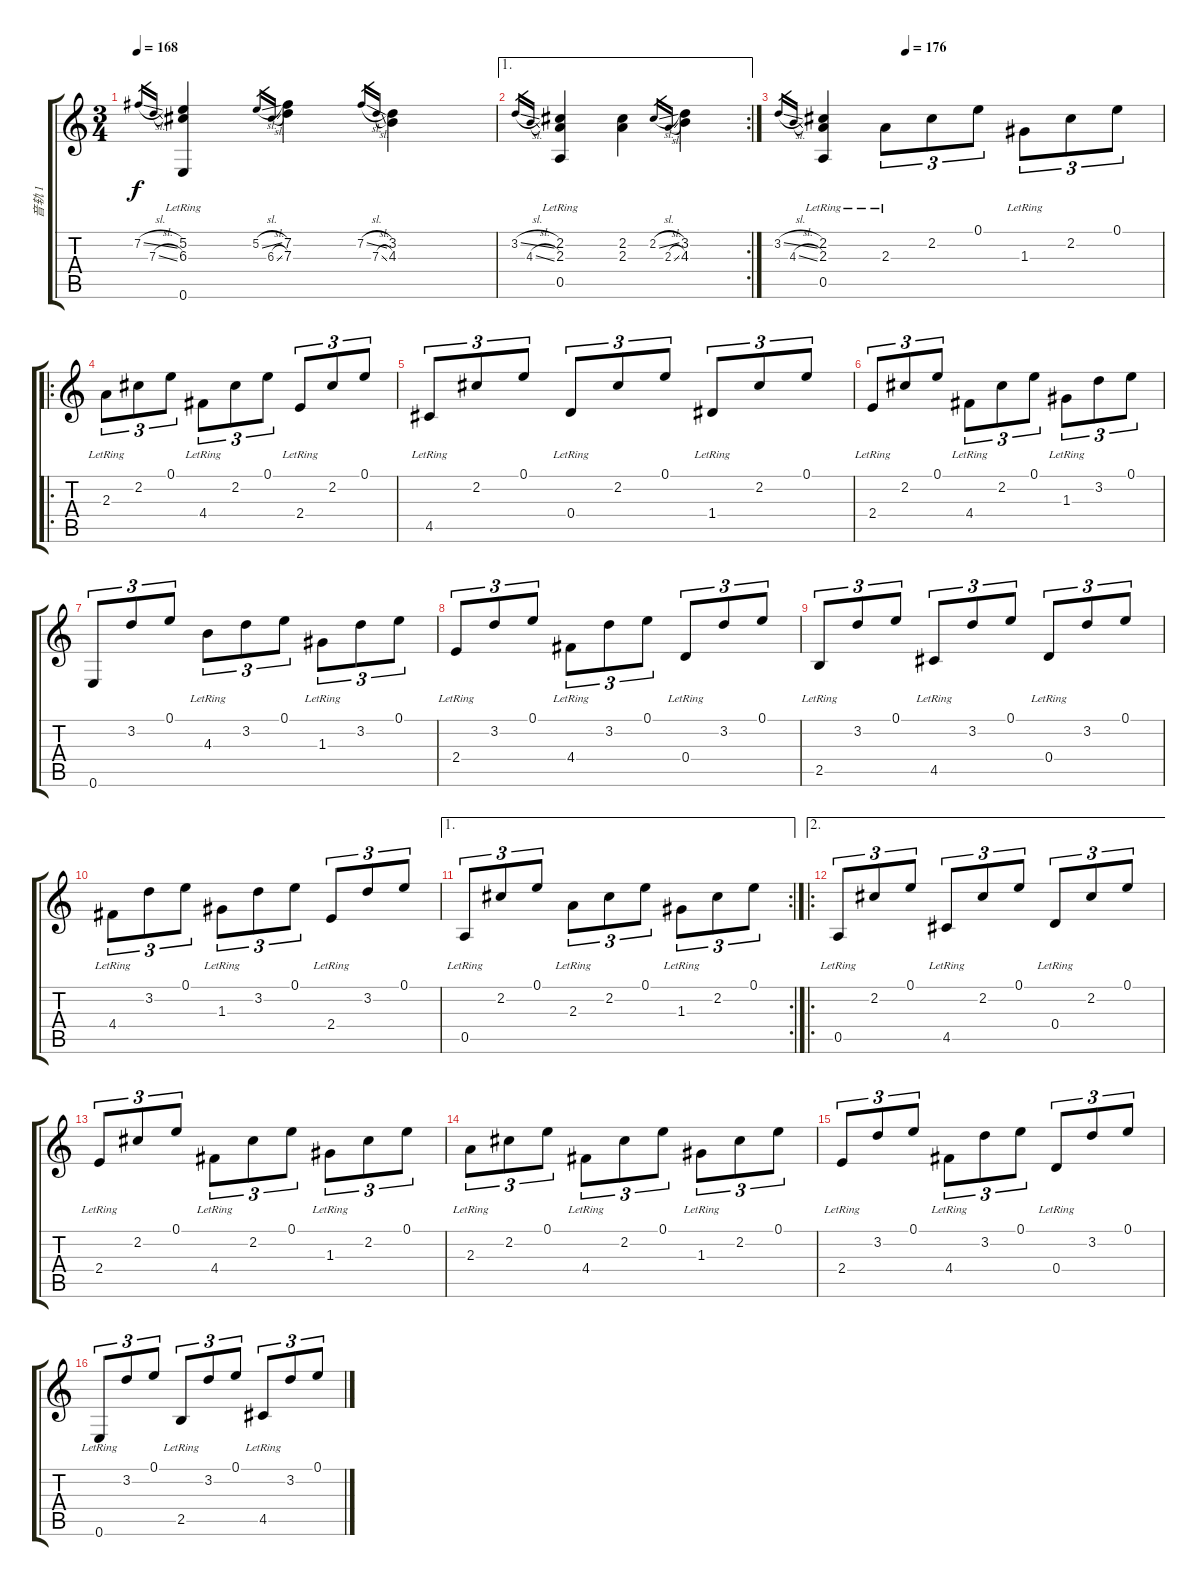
\track ("音轨 1" "音轨 1") {instrument acousticguitarnylon}
\staff {score tabs}
\tuning (E4 B3 G3 D3 A2 E2) {hide}
\ts (3 4)
\tempo 168
\clef g2
\ks c
7.2{sl}.16{gr dy f} 7.3{sl}.16{gr} (5.2 6.3 0.6{lr}).4 5.2{sl}.16{gr} 6.3{sl}.16{gr} (7.2 7.3).4 7.2{sl}.16{gr} 7.3{sl}.16{gr} (3.2 4.3).4 |
\ae 1
\rc 2
3.2{sl}.16{gr} 4.3{sl}.16{gr} (2.2 2.3 0.5{lr}).4 (2.2 2.3).4 2.2{sl}.16{gr} 2.3{sl}.16{gr} (3.2 4.3).4 |
\tempo (176 0.3333333333333333)
3.2{sl}.16{gr} 4.3{sl}.16{gr} (2.2 2.3 0.5{lr}).4 2.3{lr}.8{tu (3 2)} 2.2.8{tu (3 2)} 0.1.8{tu (3 2)} 1.3{lr}.8{tu (3 2)} 2.2.8{tu (3 2)} 0.1.8{tu (3 2)} |
\ro
2.3{lr}.8{tu (3 2)} 2.2.8{tu (3 2)} 0.1.8{tu (3 2)} 4.4{lr}.8{tu (3 2)} 2.2.8{tu (3 2)} 0.1.8{tu (3 2)} 2.4{lr}.8{tu (3 2)} 2.2.8{tu (3 2)} 0.1.8{tu (3 2)} |
4.5{lr}.8{tu (3 2)} 2.2.8{tu (3 2)} 0.1.8{tu (3 2)} 0.4{lr}.8{tu (3 2)} 2.2.8{tu (3 2)} 0.1.8{tu (3 2)} 1.4{lr}.8{tu (3 2)} 2.2.8{tu (3 2)} 0.1.8{tu (3 2)} |
2.4{lr}.8{tu (3 2)} 2.2.8{tu (3 2)} 0.1.8{tu (3 2)} 4.4{lr}.8{tu (3 2)} 2.2.8{tu (3 2)} 0.1.8{tu (3 2)} 1.3{lr}.8{tu (3 2)} 3.2.8{tu (3 2)} 0.1.8{tu (3 2)} |
0.6.8{tu (3 2)} 3.2.8{tu (3 2)} 0.1.8{tu (3 2)} 4.3{lr}.8{tu (3 2)} 3.2.8{tu (3 2)} 0.1.8{tu (3 2)} 1.3{lr}.8{tu (3 2)} 3.2.8{tu (3 2)} 0.1.8{tu (3 2)} |
2.4{lr}.8{tu (3 2)} 3.2.8{tu (3 2)} 0.1.8{tu (3 2)} 4.4{lr}.8{tu (3 2)} 3.2.8{tu (3 2)} 0.1.8{tu (3 2)} 0.4{lr}.8{tu (3 2)} 3.2.8{tu (3 2)} 0.1.8{tu (3 2)} |
2.5{lr}.8{tu (3 2)} 3.2.8{tu (3 2)} 0.1.8{tu (3 2)} 4.5{lr}.8{tu (3 2)} 3.2.8{tu (3 2)} 0.1.8{tu (3 2)} 0.4{lr}.8{tu (3 2)} 3.2.8{tu (3 2)} 0.1.8{tu (3 2)} |
4.4{lr}.8{tu (3 2)} 3.2.8{tu (3 2)} 0.1.8{tu (3 2)} 1.3{lr}.8{tu (3 2)} 3.2.8{tu (3 2)} 0.1.8{tu (3 2)} 2.4{lr}.8{tu (3 2)} 3.2.8{tu (3 2)} 0.1.8{tu (3 2)} |
\ae 1
\rc 2
0.5{lr}.8{tu (3 2)} 2.2.8{tu (3 2)} 0.1.8{tu (3 2)} 2.3{lr}.8{tu (3 2)} 2.2.8{tu (3 2)} 0.1.8{tu (3 2)} 1.3{lr}.8{tu (3 2)} 2.2.8{tu (3 2)} 0.1.8{tu (3 2)} |
\ae 2
\ro
0.5{lr}.8{tu (3 2)} 2.2.8{tu (3 2)} 0.1.8{tu (3 2)} 4.5{lr}.8{tu (3 2)} 2.2.8{tu (3 2)} 0.1.8{tu (3 2)} 0.4{lr}.8{tu (3 2)} 2.2.8{tu (3 2)} 0.1.8{tu (3 2)} |
2.4{lr}.8{tu (3 2)} 2.2.8{tu (3 2)} 0.1.8{tu (3 2)} 4.4{lr}.8{tu (3 2)} 2.2.8{tu (3 2)} 0.1.8{tu (3 2)} 1.3{lr}.8{tu (3 2)} 2.2.8{tu (3 2)} 0.1.8{tu (3 2)} |
2.3{lr}.8{tu (3 2)} 2.2.8{tu (3 2)} 0.1.8{tu (3 2)} 4.4{lr}.8{tu (3 2)} 2.2.8{tu (3 2)} 0.1.8{tu (3 2)} 1.3{lr}.8{tu (3 2)} 2.2.8{tu (3 2)} 0.1.8{tu (3 2)} |
2.4{lr}.8{tu (3 2)} 3.2.8{tu (3 2)} 0.1.8{tu (3 2)} 4.4{lr}.8{tu (3 2)} 3.2.8{tu (3 2)} 0.1.8{tu (3 2)} 0.4{lr}.8{tu (3 2)} 3.2.8{tu (3 2)} 0.1.8{tu (3 2)} |
0.6{lr}.8{tu (3 2)} 3.2.8{tu (3 2)} 0.1.8{tu (3 2)} 2.5{lr}.8{tu (3 2)} 3.2.8{tu (3 2)} 0.1.8{tu (3 2)} 4.5{lr}.8{tu (3 2)} 3.2.8{tu (3 2)} 0.1.8{tu (3 2)}
